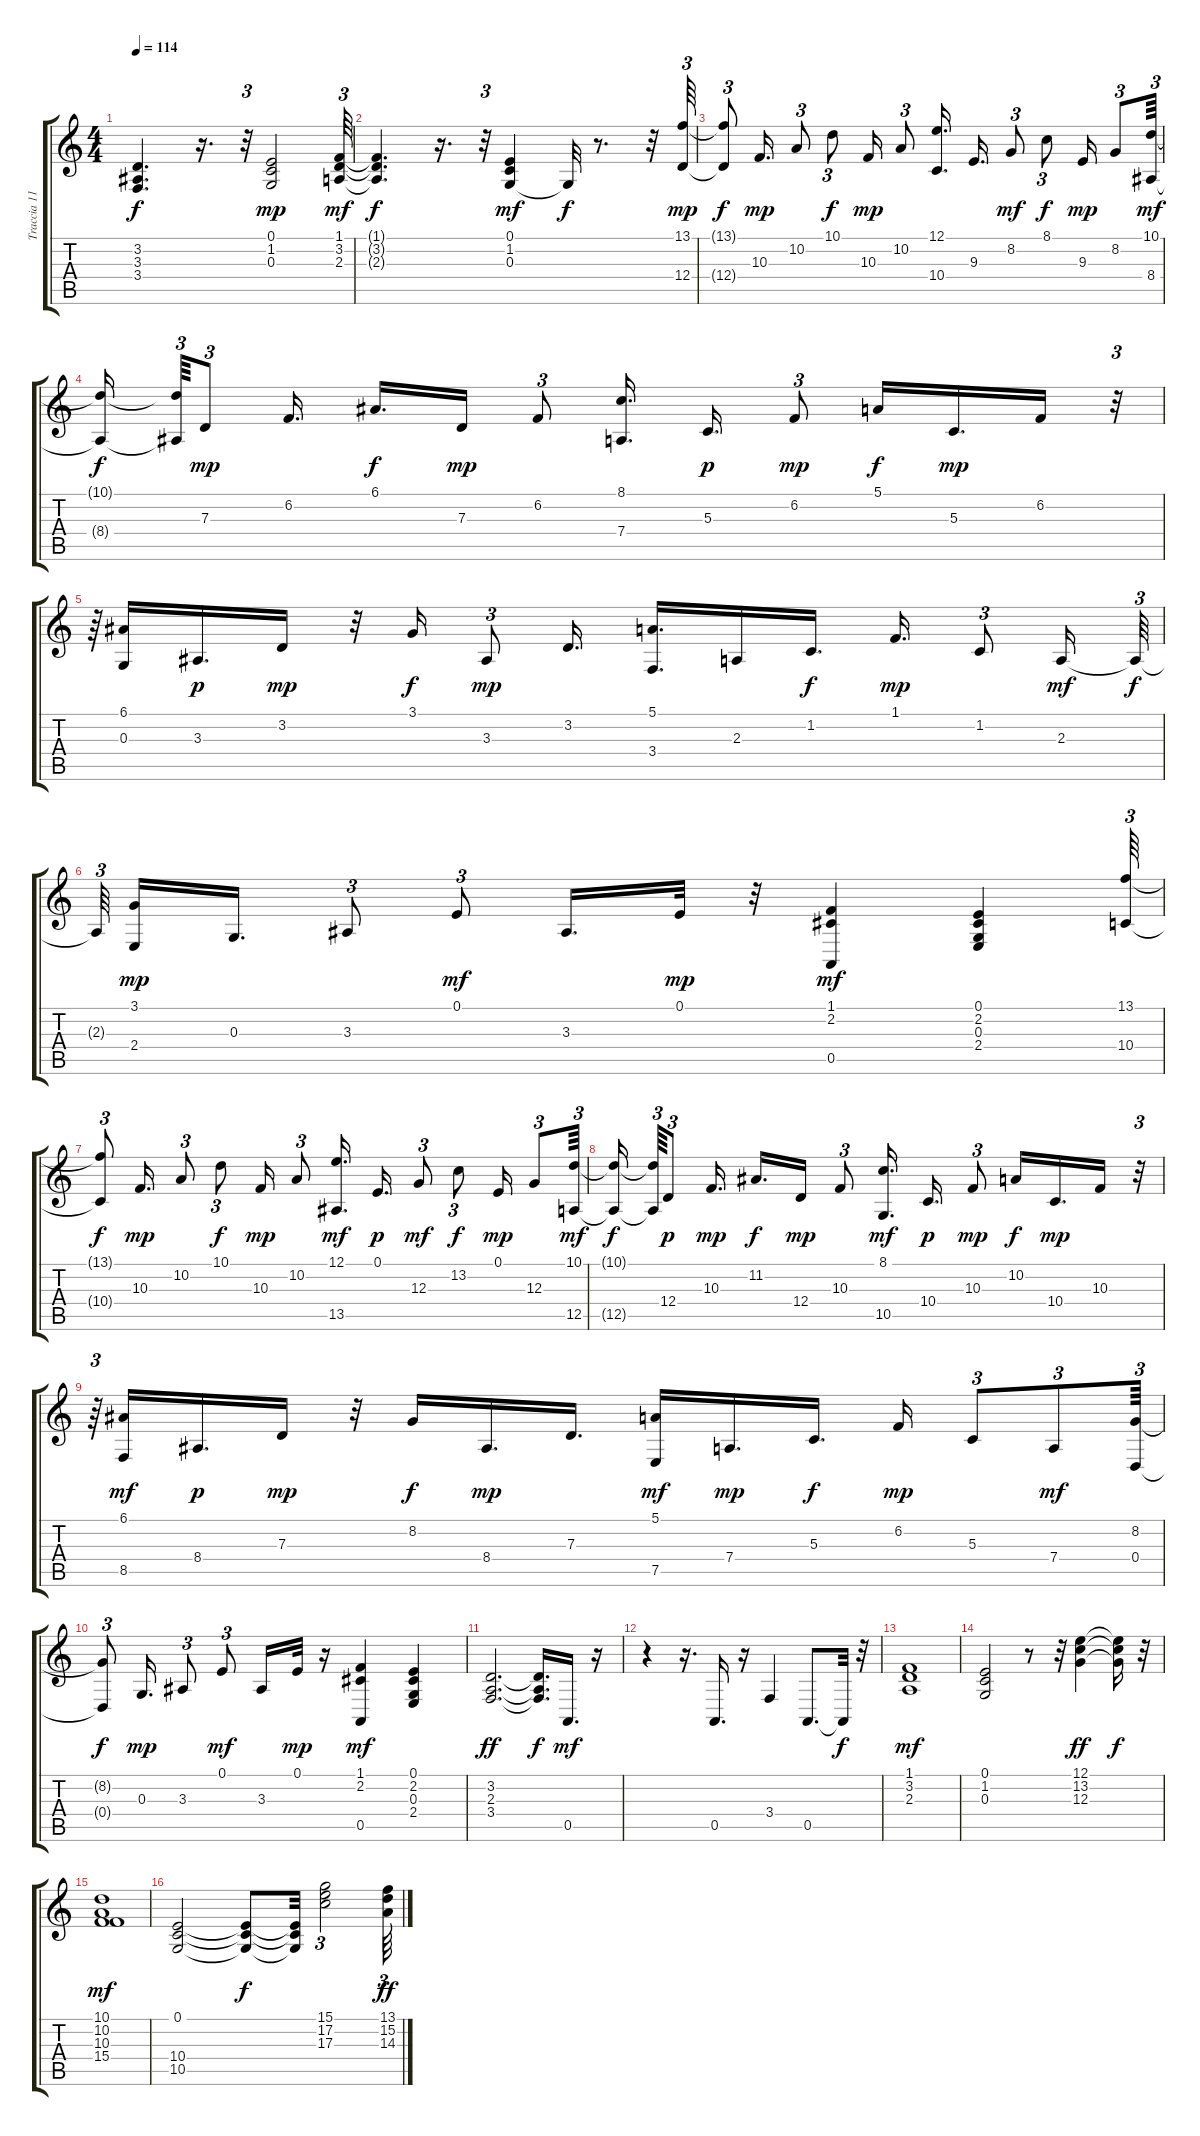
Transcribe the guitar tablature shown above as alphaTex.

\track ("Traccia 11" "Traccia 11") {instrument electricpiano1}
\staff {score tabs}
\tuning (E4 B3 G3 D3 A2 E2) {hide}
\ts (4 4)
\tempo 114
\clef g2
\ks c
(3.2{t} 3.3{t} 3.4{t}).4{d dy f} r.16{d} r.32{tu (3 2)} (0.1 1.2 0.3).2{dy mp} (1.1 3.2 2.3).64{tu (3 2) dy mf} |
(1.1{t} 3.2{t} 2.3{t}).4{d dy f} r.16{d} r.32{tu (3 2)} (0.1 1.2 0.3).4{dy mf} 0.3{t}.32{dy f} r.8{d} r.32 (13.1 12.4).64{tu (3 2) dy mp} |
(13.1{t} 12.4{t}).8{tu (3 2) dy f} 10.3.16{d dy mp} 10.2.8{tu (3 2)} 10.1.8{tu (3 2) dy f} 10.3.16{dy mp} 10.2.8{tu (3 2)} (12.1 10.4).16{d} 9.3.16{d} 8.2.8{tu (3 2) dy mf} 8.1.8{tu (3 2) dy f} 9.3.16{dy mp} 8.2.8{tu (3 2)} (10.1 8.4).64{tu (3 2) dy mf} |
(10.1{t} 8.4{t}).16{dy f} (10.1{t} 8.4{t}).64{tu (3 2)} 7.3.8{tu (3 2) dy mp} 6.2.16{d} 6.1.16{d dy f} 7.3.16{dy mp} 6.2.8{tu (3 2)} (8.1 7.4).16{d} 5.3.16{d dy p} 6.2.8{tu (3 2) dy mp} 5.1.16{dy f} 5.3.16{d dy mp} 6.2.16 r.32{tu (3 2)} |
r.64{tu (3 2)} (6.1 0.3).16 3.3.16{d dy p} 3.2.16{dy mp} r.32 3.1.16{dy f} 3.3.8{tu (3 2) dy mp} 3.2.16{d} (5.1 3.4).16{d} 2.3.16 1.2.16{d dy f} 1.1.16{d dy mp} 1.2.8{tu (3 2)} 2.3.16{dy mf} 2.3{t}.64{tu (3 2) dy f} |
2.3{t}.64{tu (3 2)} (3.1 2.4).16{dy mp} 0.3.16{d} 3.3.8{tu (3 2)} 0.1.8{tu (3 2) dy mf} 3.3.16{d} 0.1.32{dy mp} r.32 (1.1 2.2 0.5).4{dy mf} (0.1 2.2 0.3 2.4).4 (13.1 10.4).64{tu (3 2)} |
(13.1{t} 10.4{t}).8{tu (3 2) dy f} 10.3.16{d dy mp} 10.2.8{tu (3 2)} 10.1.8{tu (3 2) dy f} 10.3.16{dy mp} 10.2.8{tu (3 2)} (12.1 13.5).16{d dy mf} 0.1.16{d dy p} 12.3.8{tu (3 2) dy mf} 13.2.8{tu (3 2) dy f} 0.1.16{dy mp} 12.3.8{tu (3 2)} (10.1 12.5).64{tu (3 2) dy mf} |
(10.1{t} 12.5{t}).16{dy f} (10.1{t} 12.5{t}).64{tu (3 2)} 12.4.8{tu (3 2) dy p} 10.3.16{d dy mp} 11.2.16{d dy f} 12.4.16{dy mp} 10.3.8{tu (3 2)} (8.1 10.5).16{d dy mf} 10.4.16{d dy p} 10.3.8{tu (3 2) dy mp} 10.2.16{dy f} 10.4.16{d dy mp} 10.3.16 r.32{tu (3 2)} |
r.64{tu (3 2)} (6.1 8.5).16{dy mf} 8.4.16{d dy p} 7.3.16{dy mp} r.32 8.2.16{dy f} 8.4.16{d dy mp} 7.3.16{d} (5.1 7.5).16{dy mf} 7.4.16{d dy mp} 5.3.16{d dy f} 6.2.16{dy mp} 5.3.8{tu (3 2)} 7.4.8{tu (3 2) dy mf} (8.2 0.4).64{tu (3 2)} |
(8.2{t} 0.4{t}).8{tu (3 2) dy f} 0.3.16{d dy mp} 3.3.8{tu (3 2)} 0.1.8{tu (3 2) dy mf} 3.3.16 0.1.32{dy mp} r.16 (1.1 2.2 0.5).4{dy mf} (0.1 2.2 0.3 2.4).4 |
(3.2 2.3 3.4).2{d dy ff} (3.2{t} 2.3{t} 3.4{t}).16{d dy f} 0.5.16{d dy mf} r.16 |
r.4 r.16{d} 0.5.16{d} r.16 3.4.4 0.5.8{d} 0.5{t}.32{dy f} r.32 |
(1.1 3.2 2.3).1{dy mf} |
(0.1 1.2 0.3).2 r.8 r.32 (12.1 13.2 12.3).4{dy ff} (12.1{t} 13.2{t} 12.3{t}).16{dy f} r.32 |
(10.1 10.2 10.3 15.4).1{dy mf} |
(0.1 10.4 10.5).2 (0.1{t} 10.4{t} 10.5{t}).8{dy f} (0.1{t} 10.4{t} 10.5{t}).32 (15.1 17.2 17.3).2{tu (3 2)} (13.1 15.2 14.3).64{tu (3 2) dy ff}
